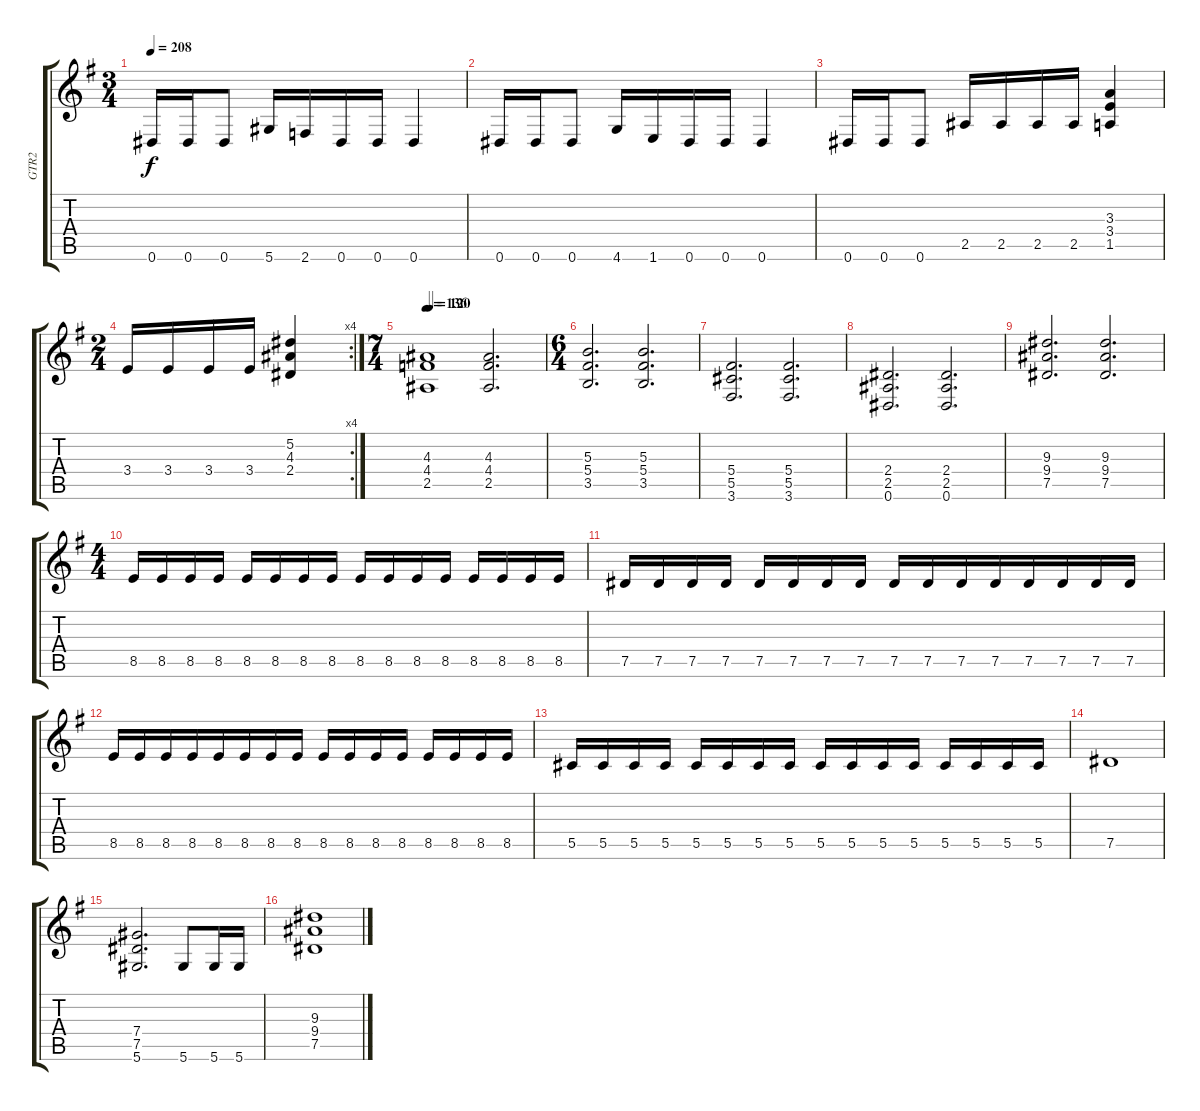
\track ("GTR2" "GTR2") {instrument distortionguitar}
\staff {score tabs}
\tuning (Eb4 Bb3 Gb3 Db3 Ab2 Eb2) {hide}
\ts (3 4)
\tempo 208
\clef g2
\ks eminor
0.6.16{dy f} 0.6.16 0.6.8 5.6.16 2.6.16 0.6.16 0.6.16{beam merge} 0.6.4 |
0.6.16 0.6.16{beam merge} 0.6.8 4.6.16 1.6.16 0.6.16 0.6.16{beam merge} 0.6.4 |
0.6.16 0.6.16 0.6.8 2.5.16{beam merge} 2.5.16 2.5.16{beam merge} 2.5.16{beam merge} (3.3 3.4 1.5).4 |
\rc 4
\ts (2 4)
3.4.16 3.4.16 3.4.16{beam merge} 3.4.16{beam merge} (5.2 4.3 2.4).4 |
\ts (7 4)
\tempo 136
\tempo (120 0.02857142857142857)
(4.3 4.4 2.5).1 (4.3 4.4 2.5).2{d} |
\ts (6 4)
(5.3 5.4 3.5).2{d} (5.3 5.4 3.5).2{d} |
(5.4 5.5 3.6).2{d} (5.4 5.5 3.6).2{d} |
(2.4 2.5 0.6).2{d} (2.4 2.5 0.6).2{d} |
(9.3 9.4 7.5).2{d} (9.3 9.4 7.5).2{d} |
\ts (4 4)
8.5.16 8.5.16 8.5.16 8.5.16 8.5.16 8.5.16 8.5.16 8.5.16 8.5.16 8.5.16 8.5.16 8.5.16 8.5.16 8.5.16 8.5.16 8.5.16 |
7.5.16{beam merge} 7.5.16 7.5.16{beam merge} 7.5.16 7.5.16{beam merge} 7.5.16 7.5.16{beam merge} 7.5.16 7.5.16{beam merge} 7.5.16 7.5.16{beam merge} 7.5.16{beam merge} 7.5.16 7.5.16 7.5.16 7.5.16 |
8.5.16{beam merge} 8.5.16{beam merge} 8.5.16 8.5.16{beam merge} 8.5.16{beam merge} 8.5.16{beam merge} 8.5.16{beam merge} 8.5.16 8.5.16{beam merge} 8.5.16 8.5.16{beam merge} 8.5.16 8.5.16 8.5.16 8.5.16 8.5.16 |
5.5.16 5.5.16 5.5.16 5.5.16 5.5.16 5.5.16{beam merge} 5.5.16 5.5.16 5.5.16 5.5.16{beam merge} 5.5.16 5.5.16 5.5.16 5.5.16 5.5.16 5.5.16 |
7.5.1 |
(7.4 7.5 5.6).2{d} 5.6.8 5.6.16{beam merge} 5.6.16 |
(9.3 9.4 7.5).1
